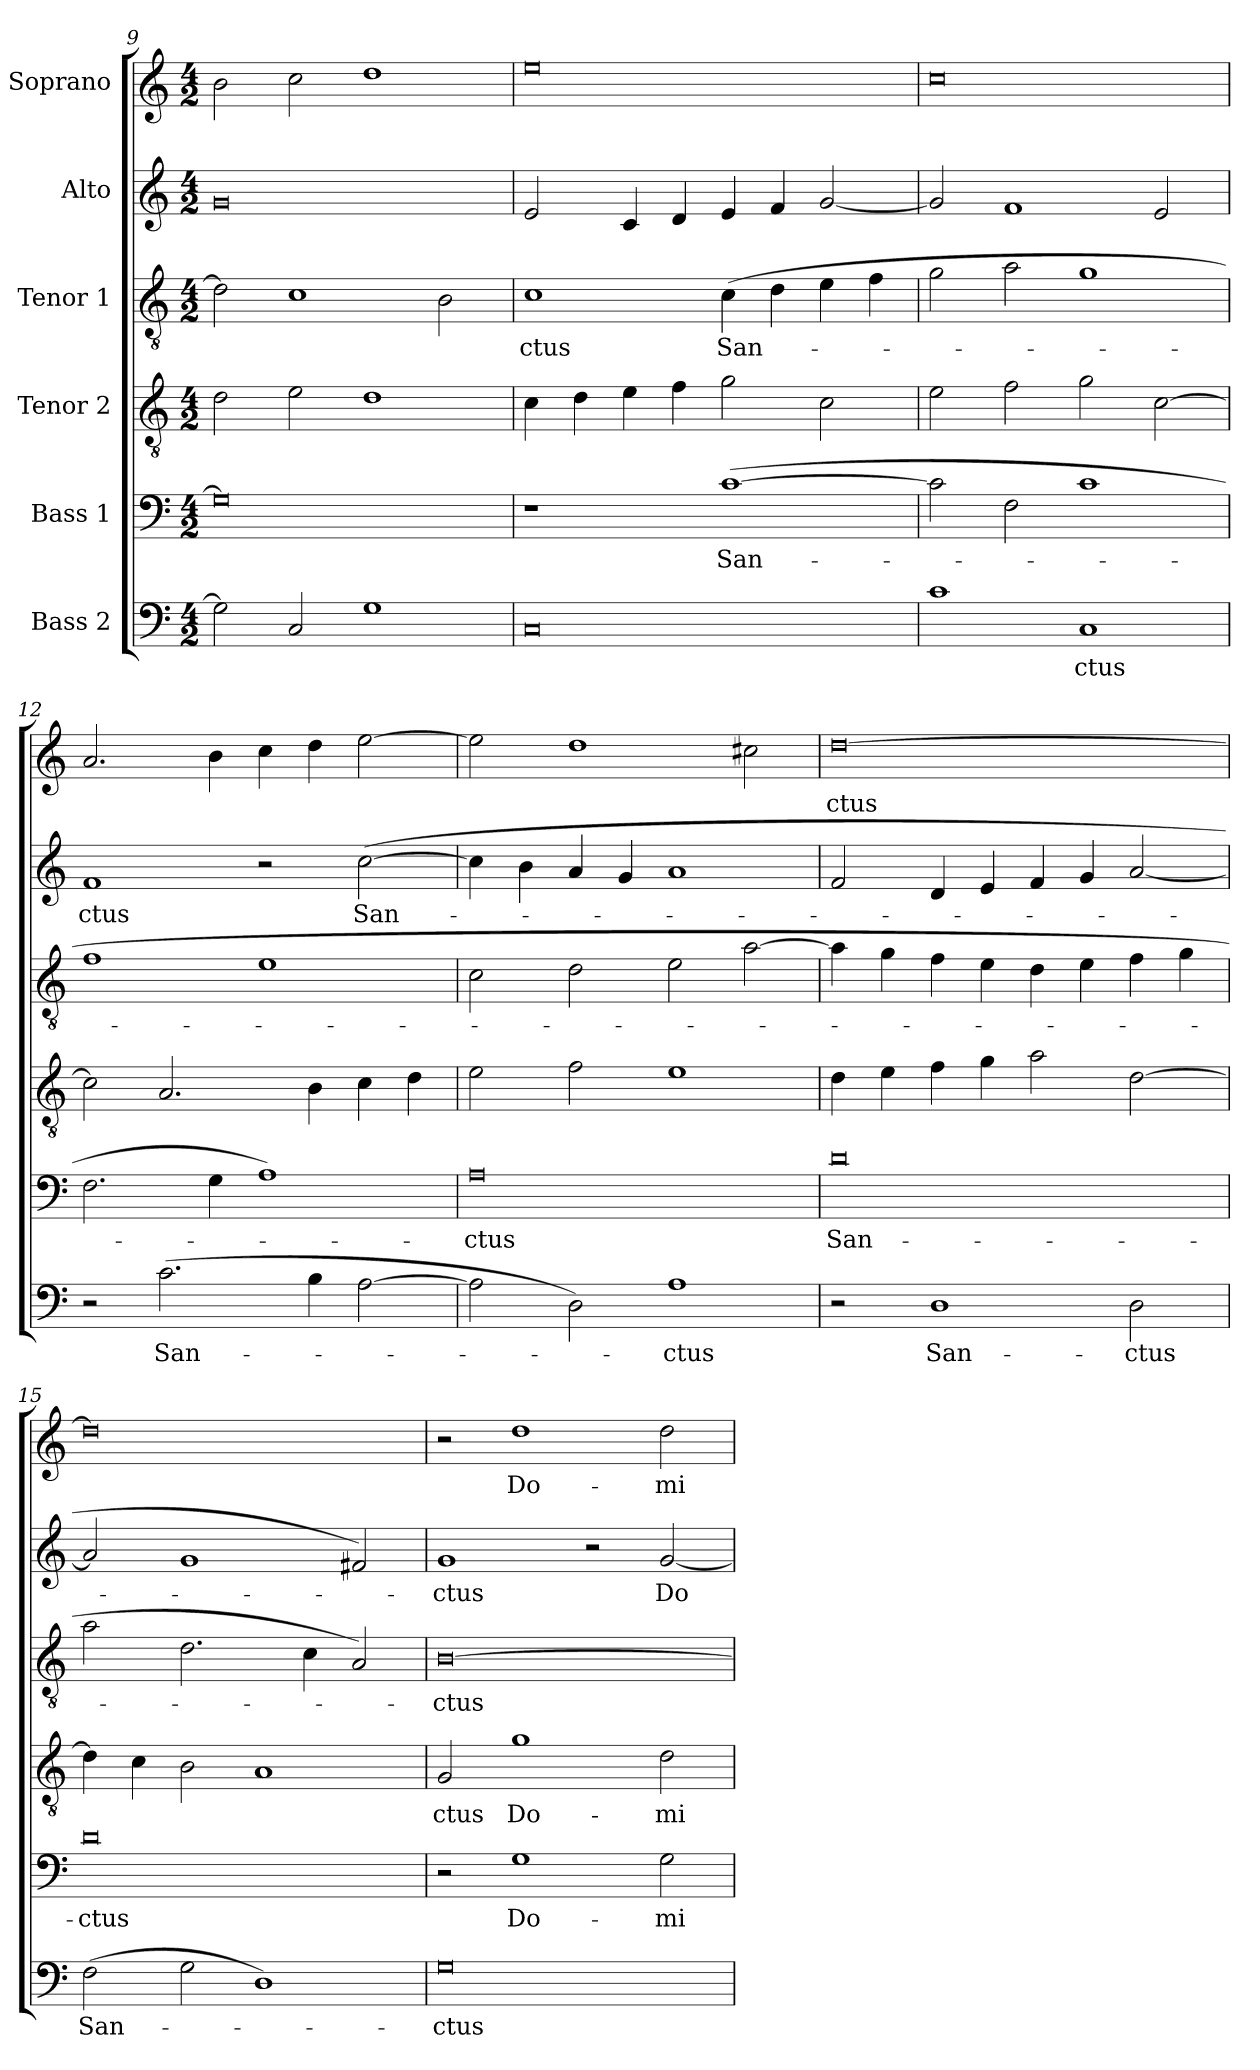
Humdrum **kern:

**kern	**text	**kern	**text	**kern	**text	**kern	**text	**kern	**text	**kern	**text
*part6	*part6	*part5	*part5	*part4	*part4	*part3	*part3	*part2	*part2	*part1	*part1
*staff6	*staff6	*staff5	*staff5	*staff4	*staff4	*staff3	*staff3	*staff2	*staff2	*staff1	*staff1
*I"Bass 2	*	*I"Bass 1	*	*I"Tenor 2	*	*I"Tenor 1	*	*I"Alto	*	*I"Soprano	*
*clefF4	*	*clefF4	*	*clefGv2	*	*clefGv2	*	*clefG2	*	*clefG2	*
*k[]	*	*k[]	*	*k[]	*	*k[]	*	*k[]	*	*k[]	*
*C:	*	*C:	*	*C:	*	*C:	*	*C:	*	*C:	*
*M4/2	*	*M4/2	*	*M4/2	*	*M4/2	*	*M4/2	*	*M4/2	*
=9	=9	=9	=9	=9	=9	=9	=9	=9	=9	=9	=9
2G\]	.	0G]	.	2d\	.	2d\]	.	0g	.	2b\	.
2C/	.	.	.	2e\	.	1c	.	.	.	2cc\	.
1G	.	.	.	1d	.	.	.	.	.	1dd	.
.	.	.	.	.	.	2B\	.	.	.	.	.
=10	=10	=10	=10	=10	=10	=10	=10	=10	=10	=10	=10
0C	.	1r	.	4c\	.	1c	-ctus	2e/	.	0ee	.
.	.	.	.	4d\	.	.	.	.	.	.	.
.	.	.	.	4e\	.	.	.	4c/	.	.	.
.	.	.	.	4f\	.	.	.	4d/	.	.	.
.	.	([1c	San-	2g\	.	(4c\	San-	4e/	.	.	.
.	.	.	.	.	.	4d\	.	4f/	.	.	.
.	.	.	.	2c\	.	4e\	.	[2g/	.	.	.
.	.	.	.	.	.	4f\	.	.	.	.	.
=11	=11	=11	=11	=11	=11	=11	=11	=11	=11	=11	=11
1c	.	2c\]	.	2e\	.	2g\	.	2g/]	.	0cc	.
.	.	2F\	.	2f\	.	2a\	.	1f	.	.	.
1C	-ctus	1c	.	2g\	.	1g	.	.	.	.	.
.	.	.	.	[2c\	.	.	.	2e/	.	.	.
=12	=12	=12	=12	=12	=12	=12	=12	=12	=12	=12	=12
2r	.	2.F\	.	2c\]	.	1f	.	1f	-ctus	2.a/	.
(2.c\	San-	.	.	2.A/	.	.	.	.	.	.	.
.	.	4G\	.	.	.	.	.	.	.	4b\	.
.	.	1A)	.	.	.	1e	.	2r	.	4cc\	.
4B\	.	.	.	4B\	.	.	.	.	.	4dd\	.
[2A\	.	.	.	4c\	.	.	.	([2cc\	San-	[2ee\	.
.	.	.	.	4d\	.	.	.	.	.	.	.
!!LO:LB:g=z
=13	=13	=13	=13	=13	=13	=13	=13	=13	=13	=13	=13
2A\]	.	0A	-ctus	2e\	.	2c\	.	4cc\]	.	2ee\]	.
.	.	.	.	.	.	.	.	4b\	.	.	.
2D\)	.	.	.	2f\	.	2d\	.	4a/	.	1dd	.
.	.	.	.	.	.	.	.	4g/	.	.	.
1A	-ctus	.	.	1e	.	2e\	.	1a	.	.	.
.	.	.	.	.	.	[2a\	.	.	.	2cc#X\	.
=14	=14	=14	=14	=14	=14	=14	=14	=14	=14	=14	=14
2r	.	0d	San-	4d\	.	4a\]	.	2f/	.	[0dd	-ctus
.	.	.	.	4e\	.	4g\	.	.	.	.	.
1D	San-	.	.	4f\	.	4f\	.	4d/	.	.	.
.	.	.	.	4g\	.	4e\	.	4e/	.	.	.
.	.	.	.	2a\	.	4d\	.	4f/	.	.	.
.	.	.	.	.	.	4e\	.	4g/	.	.	.
2D\	-ctus	.	.	[2d\	.	4f\	.	[2a/	.	.	.
.	.	.	.	.	.	4g\	.	.	.	.	.
=15	=15	=15	=15	=15	=15	=15	=15	=15	=15	=15	=15
(2F\	San-	0d	-ctus	4d\]	.	2a\	.	2a/]	.	0dd]	.
.	.	.	.	4c\	.	.	.	.	.	.	.
2G\	.	.	.	2B\	.	2.d\	.	1g	.	.	.
1D)	.	.	.	1A	.	.	.	.	.	.	.
.	.	.	.	.	.	4c\	.	.	.	.	.
.	.	.	.	.	.	2A/)	.	2f#X/)	.	.	.
=16	=16	=16	=16	=16	=16	=16	=16	=16	=16	=16	=16
0G	-ctus	2r	.	2G/	-ctus	[0B	-ctus	1g	-ctus	2r	.
.	.	1G	Do-	1g	Do-	.	.	.	.	1dd	Do-
.	.	.	.	.	.	.	.	2r	.	.	.
.	.	2G\	-mi-	2d\	-mi-	.	.	[2g/	Do-	2dd\	-mi-
=	=	=	=	=	=	=	=	=	=	=	=
*-	*-	*-	*-	*-	*-	*-	*-	*-	*-	*-	*-
